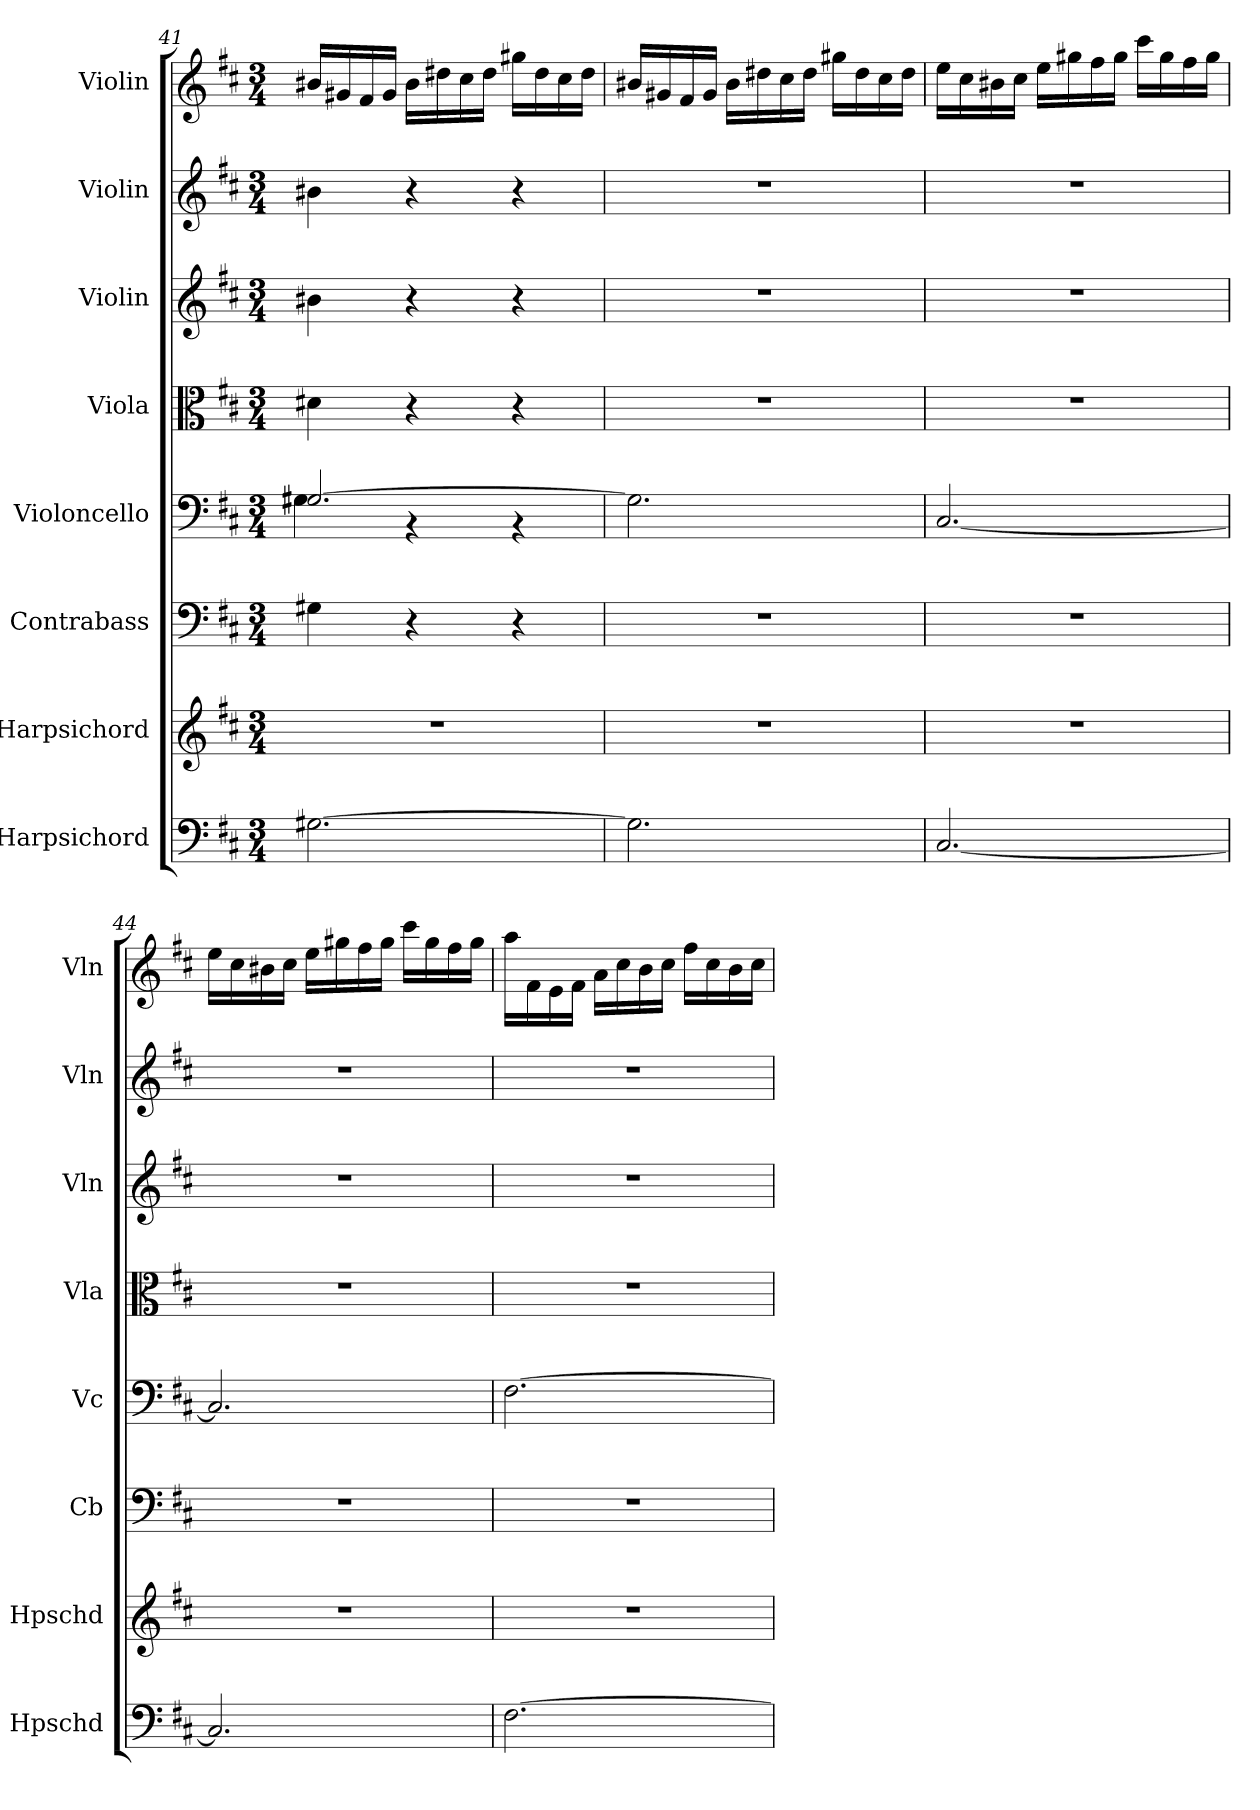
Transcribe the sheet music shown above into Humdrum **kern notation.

**kern	**kern	**kern	**kern	**kern	**kern	**kern	**kern
*part8	*part7	*part6	*part5	*part4	*part3	*part2	*part1
*staff8	*staff7	*staff6	*staff5	*staff4	*staff3	*staff2	*staff1
*I"Harpsichord	*I"Harpsichord	*I"Contrabass	*I"Violoncello	*I"Viola	*I"Violin	*I"Violin	*I"Violin
*I'Hpschd	*I'Hpschd	*I'Cb	*I'Vc	*I'Vla	*I'Vln	*I'Vln	*I'Vln
*clefF4	*clefG2	*clefF4	*clefF4	*clefC3	*clefG2	*clefG2	*clefG2
*k[f#c#]	*k[f#c#]	*k[f#c#]	*k[f#c#]	*k[f#c#]	*k[f#c#]	*k[f#c#]	*k[f#c#]
*M3/4	*M3/4	*M3/4	*M3/4	*M3/4	*M3/4	*M3/4	*M3/4
=41	=41	=41	=41	=41	=41	=41	=41
*	*	*	*^	*	*	*	*
[2.G#X\	2.r	4G#X\	[2.G#X/	4G#X\	4d#X\	4b#X\	4b#X\	16b#X/LL
.	.	.	.	.	.	.	.	16g#X/
.	.	.	.	.	.	.	.	16f#/
.	.	.	.	.	.	.	.	16g#/JJ
.	.	4r	.	4r	4r	4r	4r	16b#\LL
.	.	.	.	.	.	.	.	16dd#X\
.	.	.	.	.	.	.	.	16cc#\
.	.	.	.	.	.	.	.	16dd#\JJ
.	.	4r	.	4r	4r	4r	4r	16gg#X\LL
.	.	.	.	.	.	.	.	16dd#\
.	.	.	.	.	.	.	.	16cc#\
.	.	.	.	.	.	.	.	16dd#\JJ
*	*	*	*v	*v	*	*	*	*
=42	=42	=42	=42	=42	=42	=42	=42
2.G#\]	2.r	2.r	2.G#\]	2.r	2.r	2.r	16b#X/LL
.	.	.	.	.	.	.	16g#X/
.	.	.	.	.	.	.	16f#/
.	.	.	.	.	.	.	16g#/JJ
.	.	.	.	.	.	.	16b#\LL
.	.	.	.	.	.	.	16dd#X\
.	.	.	.	.	.	.	16cc#\
.	.	.	.	.	.	.	16dd#\JJ
.	.	.	.	.	.	.	16gg#X\LL
.	.	.	.	.	.	.	16dd#\
.	.	.	.	.	.	.	16cc#\
.	.	.	.	.	.	.	16dd#\JJ
=43	=43	=43	=43	=43	=43	=43	=43
[2.C#/	2.r	2.r	[2.C#/	2.r	2.r	2.r	16ee\LL
.	.	.	.	.	.	.	16cc#\
.	.	.	.	.	.	.	16b#X\
.	.	.	.	.	.	.	16cc#\JJ
.	.	.	.	.	.	.	16ee\LL
.	.	.	.	.	.	.	16gg#X\
.	.	.	.	.	.	.	16ff#\
.	.	.	.	.	.	.	16gg#\JJ
.	.	.	.	.	.	.	16ccc#\LL
.	.	.	.	.	.	.	16gg#\
.	.	.	.	.	.	.	16ff#\
.	.	.	.	.	.	.	16gg#\JJ
=44	=44	=44	=44	=44	=44	=44	=44
2.C#/]	2.r	2.r	2.C#/]	2.r	2.r	2.r	16ee\LL
.	.	.	.	.	.	.	16cc#\
.	.	.	.	.	.	.	16b#X\
.	.	.	.	.	.	.	16cc#\JJ
.	.	.	.	.	.	.	16ee\LL
.	.	.	.	.	.	.	16gg#X\
.	.	.	.	.	.	.	16ff#\
.	.	.	.	.	.	.	16gg#\JJ
.	.	.	.	.	.	.	16ccc#\LL
.	.	.	.	.	.	.	16gg#\
.	.	.	.	.	.	.	16ff#\
.	.	.	.	.	.	.	16gg#\JJ
=45	=45	=45	=45	=45	=45	=45	=45
[2.F#\	2.r	2.r	[2.F#\	2.r	2.r	2.r	16aa\LL
.	.	.	.	.	.	.	16f#\
.	.	.	.	.	.	.	16e\
.	.	.	.	.	.	.	16f#\JJ
.	.	.	.	.	.	.	16a\LL
.	.	.	.	.	.	.	16cc#\
.	.	.	.	.	.	.	16b\
.	.	.	.	.	.	.	16cc#\JJ
.	.	.	.	.	.	.	16ff#\LL
.	.	.	.	.	.	.	16cc#\
.	.	.	.	.	.	.	16b\
.	.	.	.	.	.	.	16cc#\JJ
=	=	=	=	=	=	=	=
*-	*-	*-	*-	*-	*-	*-	*-
